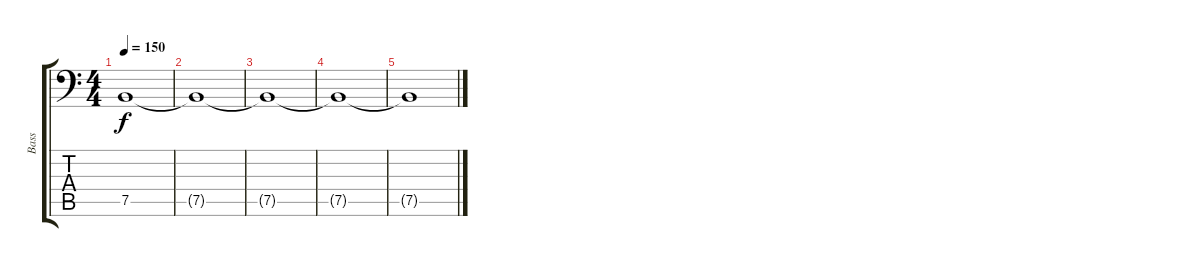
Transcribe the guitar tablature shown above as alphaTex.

\track ("Bass" "Bass") {instrument electricbassfinger}
\staff {score tabs}
\tuning (C3 G2 D2 A1 E1 B0) {hide}
\ts (4 4)
\tempo 150
\clef f4
\ks c
7.5{t}.1{dy f} |
7.5{t}.1 |
7.5{t}.1 |
7.5{t}.1 |
7.5{t}.1
